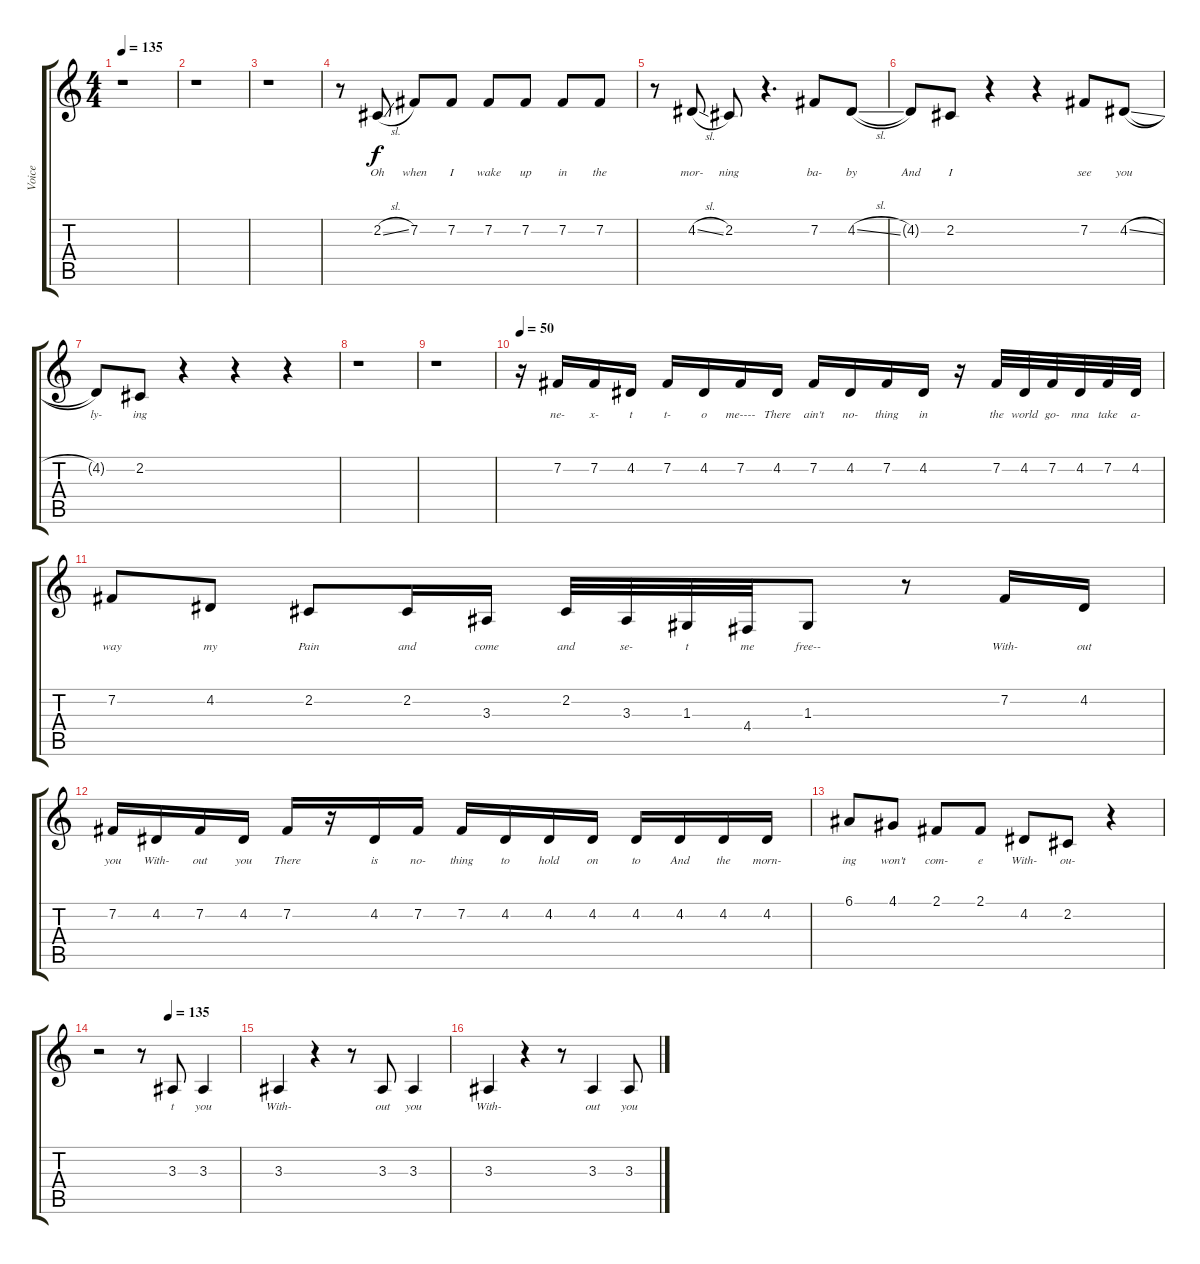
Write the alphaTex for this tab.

\track ("Voice" "Voice") {instrument acousticgrandpiano}
\staff {score tabs}
\tuning (E4 B3 G3 D3 A2 E2) {hide}
\ts (4 4)
\tempo 135
\clef g2
\ks c
r.1{dy f} |
r.1 |
r.1 |
r.8 2.2{sl}.8{lyrics (0 "Oh") lyrics (1 "") lyrics (2 "") lyrics (3 "") lyrics (4 "")} 7.2.8{lyrics (0 "when") lyrics (1 "") lyrics (2 "") lyrics (3 "") lyrics (4 "")} 7.2.8{lyrics (0 "I") lyrics (1 "") lyrics (2 "") lyrics (3 "") lyrics (4 "")} 7.2.8{lyrics (0 "wake") lyrics (1 "") lyrics (2 "") lyrics (3 "") lyrics (4 "")} 7.2.8{lyrics (0 "up") lyrics (1 "") lyrics (2 "") lyrics (3 "") lyrics (4 "")} 7.2.8{lyrics (0 "in") lyrics (1 "") lyrics (2 "") lyrics (3 "") lyrics (4 "")} 7.2.8{lyrics (0 "the") lyrics (1 "") lyrics (2 "") lyrics (3 "") lyrics (4 "")} |
r.8 4.2{sl}.8{lyrics (0 "mor-") lyrics (1 "") lyrics (2 "") lyrics (3 "") lyrics (4 "")} 2.2.8{lyrics (0 "ning") lyrics (1 "") lyrics (2 "") lyrics (3 "") lyrics (4 "")} r.4{d} 7.2.8{lyrics (0 "ba-") lyrics (1 "") lyrics (2 "") lyrics (3 "") lyrics (4 "")} 4.2{sl}.8{lyrics (0 "by") lyrics (1 "") lyrics (2 "") lyrics (3 "") lyrics (4 "")} |
4.2{t}.8{lyrics (0 "And") lyrics (1 "") lyrics (2 "") lyrics (3 "") lyrics (4 "")} 2.2.8{lyrics (0 "I") lyrics (1 "") lyrics (2 "") lyrics (3 "") lyrics (4 "")} r.4 r.4 7.2.8{lyrics (0 "see") lyrics (1 "") lyrics (2 "") lyrics (3 "") lyrics (4 "")} 4.2{sl}.8{lyrics (0 "you") lyrics (1 "") lyrics (2 "") lyrics (3 "") lyrics (4 "")} |
4.2{t}.8{lyrics (0 "ly-") lyrics (1 "") lyrics (2 "") lyrics (3 "") lyrics (4 "")} 2.2.8{lyrics (0 "ing") lyrics (1 "") lyrics (2 "") lyrics (3 "") lyrics (4 "")} r.4 r.4 r.4 |
r.1 |
r.1 |
\tempo 50
r.16 7.2.16{lyrics (0 "ne-") lyrics (1 "") lyrics (2 "") lyrics (3 "") lyrics (4 "")} 7.2.16{lyrics (0 "x-") lyrics (1 "") lyrics (2 "") lyrics (3 "") lyrics (4 "")} 4.2.16{lyrics (0 "t") lyrics (1 "") lyrics (2 "") lyrics (3 "") lyrics (4 "")} 7.2.16{lyrics (0 "t-") lyrics (1 "") lyrics (2 "") lyrics (3 "") lyrics (4 "")} 4.2.16{lyrics (0 "o") lyrics (1 "") lyrics (2 "") lyrics (3 "") lyrics (4 "")} 7.2.16{lyrics (0 "me----") lyrics (1 "") lyrics (2 "") lyrics (3 "") lyrics (4 "")} 4.2.16{lyrics (0 "There") lyrics (1 "") lyrics (2 "") lyrics (3 "") lyrics (4 "")} 7.2.16{lyrics (0 "ain't") lyrics (1 "") lyrics (2 "") lyrics (3 "") lyrics (4 "")} 4.2.16{lyrics (0 "no-") lyrics (1 "") lyrics (2 "") lyrics (3 "") lyrics (4 "")} 7.2.16{lyrics (0 "thing") lyrics (1 "") lyrics (2 "") lyrics (3 "") lyrics (4 "")} 4.2.16{lyrics (0 "in") lyrics (1 "") lyrics (2 "") lyrics (3 "") lyrics (4 "")} r.16 7.2.32{lyrics (0 "the") lyrics (1 "") lyrics (2 "") lyrics (3 "") lyrics (4 "")} 4.2.32{lyrics (0 "world") lyrics (1 "") lyrics (2 "") lyrics (3 "") lyrics (4 "")} 7.2.32{lyrics (0 "go-") lyrics (1 "") lyrics (2 "") lyrics (3 "") lyrics (4 "")} 4.2.32{lyrics (0 "nna") lyrics (1 "") lyrics (2 "") lyrics (3 "") lyrics (4 "")} 7.2.32{lyrics (0 "take") lyrics (1 "") lyrics (2 "") lyrics (3 "") lyrics (4 "")} 4.2.32{lyrics (0 "a-") lyrics (1 "") lyrics (2 "") lyrics (3 "") lyrics (4 "")} |
7.2.8{lyrics (0 "way") lyrics (1 "") lyrics (2 "") lyrics (3 "") lyrics (4 "")} 4.2.8{lyrics (0 "my") lyrics (1 "") lyrics (2 "") lyrics (3 "") lyrics (4 "")} 2.2.8{lyrics (0 "Pain") lyrics (1 "") lyrics (2 "") lyrics (3 "") lyrics (4 "")} 2.2.16{lyrics (0 "and") lyrics (1 "") lyrics (2 "") lyrics (3 "") lyrics (4 "")} 3.3.16{lyrics (0 "come") lyrics (1 "") lyrics (2 "") lyrics (3 "") lyrics (4 "")} 2.2.32{lyrics (0 "and") lyrics (1 "") lyrics (2 "") lyrics (3 "") lyrics (4 "")} 3.3.32{lyrics (0 "se-") lyrics (1 "") lyrics (2 "") lyrics (3 "") lyrics (4 "")} 1.3.32{lyrics (0 "t") lyrics (1 "") lyrics (2 "") lyrics (3 "") lyrics (4 "")} 4.4.32{lyrics (0 "me") lyrics (1 "") lyrics (2 "") lyrics (3 "") lyrics (4 "")} 1.3.8{lyrics (0 "free--") lyrics (1 "") lyrics (2 "") lyrics (3 "") lyrics (4 "")} r.8 7.2.16{lyrics (0 "With-") lyrics (1 "") lyrics (2 "") lyrics (3 "") lyrics (4 "")} 4.2.16{lyrics (0 "out") lyrics (1 "") lyrics (2 "") lyrics (3 "") lyrics (4 "")} |
7.2.16{lyrics (0 "you") lyrics (1 "") lyrics (2 "") lyrics (3 "") lyrics (4 "")} 4.2.16{lyrics (0 "With-") lyrics (1 "") lyrics (2 "") lyrics (3 "") lyrics (4 "")} 7.2.16{lyrics (0 "out") lyrics (1 "") lyrics (2 "") lyrics (3 "") lyrics (4 "")} 4.2.16{lyrics (0 "you") lyrics (1 "") lyrics (2 "") lyrics (3 "") lyrics (4 "")} 7.2.16{lyrics (0 "There") lyrics (1 "") lyrics (2 "") lyrics (3 "") lyrics (4 "")} r.16 4.2.16{lyrics (0 "is") lyrics (1 "") lyrics (2 "") lyrics (3 "") lyrics (4 "")} 7.2.16{lyrics (0 "no-") lyrics (1 "") lyrics (2 "") lyrics (3 "") lyrics (4 "")} 7.2.16{lyrics (0 "thing") lyrics (1 "") lyrics (2 "") lyrics (3 "") lyrics (4 "")} 4.2.16{lyrics (0 "to") lyrics (1 "") lyrics (2 "") lyrics (3 "") lyrics (4 "")} 4.2.16{lyrics (0 "hold") lyrics (1 "") lyrics (2 "") lyrics (3 "") lyrics (4 "")} 4.2.16{lyrics (0 "on") lyrics (1 "") lyrics (2 "") lyrics (3 "") lyrics (4 "")} 4.2.16{lyrics (0 "to") lyrics (1 "") lyrics (2 "") lyrics (3 "") lyrics (4 "")} 4.2.16{lyrics (0 "And") lyrics (1 "") lyrics (2 "") lyrics (3 "") lyrics (4 "")} 4.2.16{lyrics (0 "the") lyrics (1 "") lyrics (2 "") lyrics (3 "") lyrics (4 "")} 4.2.16{lyrics (0 "morn-") lyrics (1 "") lyrics (2 "") lyrics (3 "") lyrics (4 "")} |
6.1.8{lyrics (0 "ing") lyrics (1 "") lyrics (2 "") lyrics (3 "") lyrics (4 "")} 4.1.8{lyrics (0 "won't") lyrics (1 "") lyrics (2 "") lyrics (3 "") lyrics (4 "")} 2.1.8{lyrics (0 "com-") lyrics (1 "") lyrics (2 "") lyrics (3 "") lyrics (4 "")} 2.1.8{lyrics (0 "e") lyrics (1 "") lyrics (2 "") lyrics (3 "") lyrics (4 "")} 4.2.8{lyrics (0 "With-") lyrics (1 "") lyrics (2 "") lyrics (3 "") lyrics (4 "")} 2.2.8{lyrics (0 "ou-") lyrics (1 "") lyrics (2 "") lyrics (3 "") lyrics (4 "")} r.4 |
\tempo (135 0.5)
r.2 r.8 3.3.8{lyrics (0 "t") lyrics (1 "") lyrics (2 "") lyrics (3 "") lyrics (4 "")} 3.3.4{lyrics (0 "you") lyrics (1 "") lyrics (2 "") lyrics (3 "") lyrics (4 "")} |
3.3.4{lyrics (0 "With-") lyrics (1 "") lyrics (2 "") lyrics (3 "") lyrics (4 "")} r.4 r.8 3.3.8{lyrics (0 "out") lyrics (1 "") lyrics (2 "") lyrics (3 "") lyrics (4 "")} 3.3.4{lyrics (0 "you") lyrics (1 "") lyrics (2 "") lyrics (3 "") lyrics (4 "")} |
3.3.4{lyrics (0 "With-") lyrics (1 "") lyrics (2 "") lyrics (3 "") lyrics (4 "")} r.4 r.8 3.3.4{lyrics (0 "out") lyrics (1 "") lyrics (2 "") lyrics (3 "") lyrics (4 "")} 3.3.8{lyrics (0 "you") lyrics (1 "") lyrics (2 "") lyrics (3 "") lyrics (4 "")}
